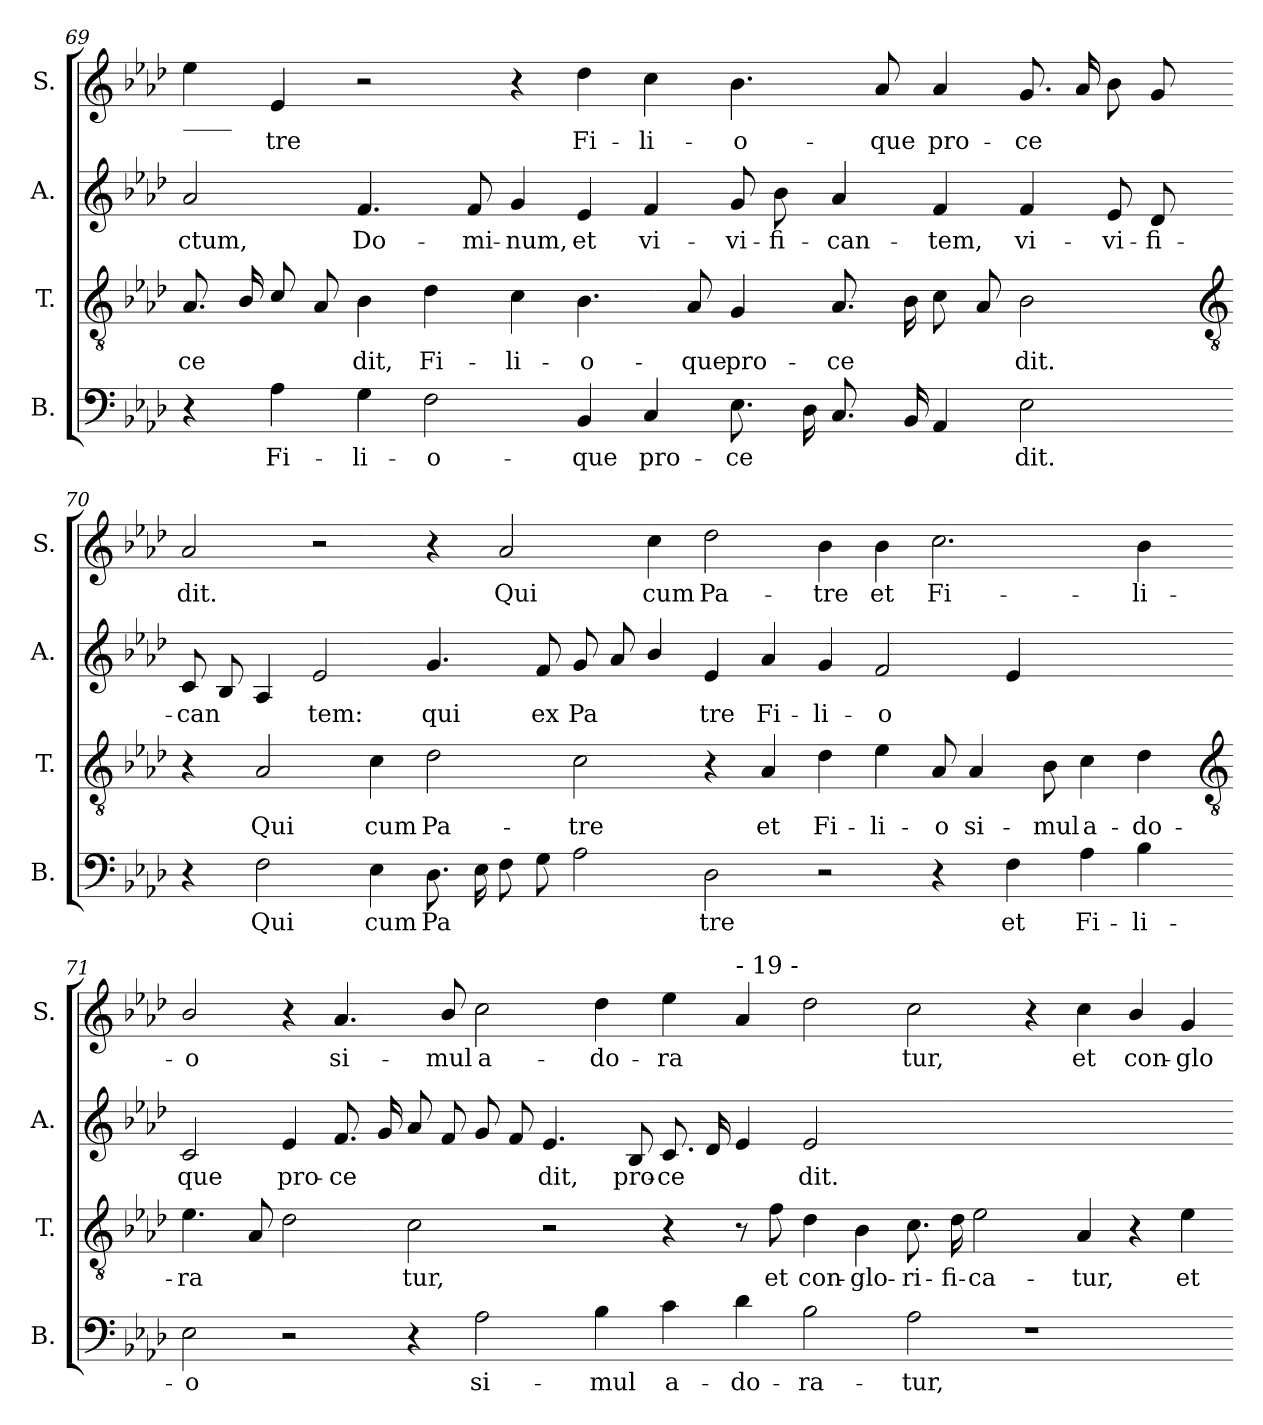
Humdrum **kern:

**kern	**text	**kern	**text	**kern	**text	**kern	**text
*part4	*part4	*part3	*part3	*part2	*part2	*part1	*part1
*staff4	*staff4	*staff3	*staff3	*staff2	*staff2	*staff1	*staff1
*I"B.	*	*I"T.	*	*I"A.	*	*I"S.	*
*I'B.	*	*I'T.	*	*I'A.	*	*I'S.	*
!!LO:LB:g=z
*clefF4	*	*clefGv2	*	*clefG2	*	*clefG2	*
*k[b-e-a-d-]	*	*k[b-e-a-d-]	*	*k[b-e-a-d-]	*	*k[b-e-a-d-]	*
*A-:	*	*A-:	*	*A-:	*	*A-:	*
=69	=69	=69	=69	=69	=69	=69	=69
!	!	!	!	!	!	!LO:TX:b:t=____	!
!	!	!	!LO:LY:b	!	!LO:LY:b	!	!
4r	.	8.A-/	-ce	2a-	ctum,	4ee-	.
.	.	16B-/	.	.	.	.	.
!	!LO:LY:b	!	!	!	!	!	!LO:LY:b
4A-	Fi-	8c/	.	.	.	4e-	tre
.	.	8A-/	.	.	.	.	.
!	!LO:LY:b	!	!LO:LY:b	!	!LO:LY:b	!	!
4G	-li-	4B-	dit,	4.f	Do-	2r	.
!	!LO:LY:b	!	!LO:LY:b	!	!	!	!
2F	-o-	4d-	Fi-	.	.	.	.
!	!	!	!	!	!LO:LY:b	!	!
.	.	.	.	8f	-mi-	.	.
!	!	!	!LO:LY:b	!	!LO:LY:b	!	!
.	.	4c	-li-	4g	-num,	4r	.
!	!LO:LY:b	!	!LO:LY:b	!	!LO:LY:b	!	!LO:LY:b
4BB-	-que	4.B-	-o-	4e-	et	4dd-	Fi-
!	!LO:LY:b	!	!	!	!LO:LY:b	!	!LO:LY:b
4C	pro-	.	.	4f	vi-	4cc	-li-
!	!	!	!LO:LY:b	!	!	!	!
.	.	8A-	-que	.	.	.	.
!	!LO:LY:b	!	!LO:LY:b	!	!LO:LY:b	!	!LO:LY:b
8.E-	-ce	4G	pro-	8g	-vi-	4.b-	-o-
!	!	!	!	!	!LO:LY:b	!	!
.	.	.	.	8b-	-fi-	.	.
16D-	.	.	.	.	.	.	.
!	!	!	!LO:LY:b	!	!LO:LY:b	!	!
8.C	.	8.A-	-ce	4a-	-can-	.	.
!	!	!	!	!	!	!	!LO:LY:b
.	.	.	.	.	.	8a-	-que
16BB-	.	16B-	.	.	.	.	.
!	!	!	!	!	!LO:LY:b	!	!LO:LY:b
4AA-	.	8c	.	4f	-tem,	4a-	pro-
.	.	8A-	.	.	.	.	.
!	!LO:LY:b	!	!LO:LY:b	!	!LO:LY:b	!	!LO:LY:b
2E-	dit.	2B-	dit.	4f	vi-	8.g	-ce
.	.	.	.	.	.	16a-	.
!	!	!	!	!	!LO:LY:b	!	!
.	.	.	.	8e-	-vi-	8b-	.
!	!	!	!	!	!LO:LY:b	!	!
.	.	.	.	8d-	-fi-	8g	.
!!LO:LB:g=z
=70-	=70-	=70-	=70-	=70-	=70-	=70-	=70-
*	*	*clefGv2	*	*	*	*	*
!	!	!	!	!	!LO:LY:b	!	!LO:LY:b
4r	.	4r	.	8c	-can	2a-	dit.
.	.	.	.	8B-	.	.	.
!	!LO:LY:b	!	!LO:LY:b	!	!	!	!
2F	Qui	2A-	Qui	4A-	.	.	.
!	!	!	!	!	!LO:LY:b	!	!
.	.	.	.	2e-	tem:	2r	.
!	!LO:LY:b	!	!LO:LY:b	!	!	!	!
4E-	cum	4c	cum	.	.	.	.
!	!LO:LY:b	!	!LO:LY:b	!	!LO:LY:b	!	!
8.D-	Pa	2d-	Pa-	4.g	qui	4r	.
16E-	.	.	.	.	.	.	.
!	!	!	!	!	!	!	!LO:LY:b
8F	.	.	.	.	.	2a-	Qui
!	!	!	!	!	!LO:LY:b	!	!
8G	.	.	.	8f	ex	.	.
!	!	!	!LO:LY:b	!	!LO:LY:b	!	!
2A-	.	2c	-tre	8g	Pa	.	.
.	.	.	.	8a-	.	.	.
!	!	!	!	!	!	!	!LO:LY:b
.	.	.	.	4b-/	.	4cc	cum
!	!LO:LY:b	!	!	!	!LO:LY:b	!	!LO:LY:b
2D-	tre	4r	.	4e-	tre	2dd-	Pa-
!	!	!	!LO:LY:b	!	!LO:LY:b	!	!
.	.	4A-	et	4a-	Fi-	.	.
!	!	!	!LO:LY:b	!	!LO:LY:b	!	!LO:LY:b
2r	.	4d-	Fi-	4g	-li-	4b-	-tre
!	!	!	!LO:LY:b	!	!LO:LY:b	!	!LO:LY:b
.	.	4e-	-li-	2f	-o	4b-	et
!	!	!	!LO:LY:b	!	!	!	!LO:LY:b
4r	.	8A-	-o	.	.	2.cc	Fi-
!	!	!	!LO:LY:b	!	!	!	!
.	.	4A-	si-	.	.	.	.
!	!LO:LY:b	!	!	!	!	!	!
4F	et	.	.	4e-	.	.	.
!	!	!	!LO:LY:b	!	!	!	!
.	.	8B-	-mul	.	.	.	.
!	!LO:LY:b	!	!LO:LY:b	!	!	!	!
4A-	Fi-	4c	a-	2ryy	.	.	.
!	!LO:LY:b	!	!LO:LY:b	!	!	!	!LO:LY:b
4B-	-li-	4d-	-do-	.	.	4b-	-li-
!!LO:LB:g=z
=71-	=71-	=71-	=71-	=71-	=71-	=71-	=71-
*	*	*clefGv2	*	*	*	*	*
!	!LO:LY:b	!	!LO:LY:b	!	!LO:LY:b	!	!LO:LY:b
2E-	-o	4.e-	-ra	2c	que	2b-/	-o
.	.	8A-	.	.	.	.	.
!	!	!	!	!	!LO:LY:b	!	!
2r	.	2d-	.	4e-	pro-	4r	.
!	!	!	!	!	!LO:LY:b	!	!LO:LY:b
.	.	.	.	8.f	-ce	4.a-	si-
.	.	.	.	16g	.	.	.
!	!	!	!LO:LY:b	!	!	!	!
4r	.	2c	tur,	8a-	.	.	.
!	!	!	!	!	!	!	!LO:LY:b
.	.	.	.	8f	.	8b-/	-mul
!	!LO:LY:b	!	!	!	!	!	!LO:LY:b
2A-	si-	.	.	8g	.	2cc	a-
.	.	.	.	8f	.	.	.
!	!	!	!	!	!LO:LY:b	!	!
.	.	2r	.	4.e-	dit,	.	.
!	!LO:LY:b	!	!	!	!	!	!LO:LY:b
4B-	-mul	.	.	.	.	4dd-	-do-
!	!	!	!	!	!LO:LY:b	!	!
.	.	.	.	8B-	pro-	.	.
!	!LO:LY:b	!	!	!	!LO:LY:b	!	!LO:LY:b
4c	a-	4r	.	8.c	-ce	4ee-	-ra
.	.	.	.	16d-	.	.	.
!	!	!	!	!	!	!LO:TX:a:t=- 19 -	!
!	!LO:LY:b	!	!	!	!	!	!
4d-	-do-	8r	.	4e-	.	4a-	.
!	!	!	!LO:LY:b	!	!	!	!
.	.	8f	et	.	.	.	.
!	!LO:LY:b	!	!LO:LY:b	!	!LO:LY:b	!	!
2B-	-ra-	4d-	con-	2e-	dit.	2dd-	.
!	!	!	!LO:LY:b	!	!	!	!
.	.	4B-	-glo-	.	.	.	.
!	!LO:LY:b	!	!LO:LY:b	!	!	!	!LO:LY:b
2A-	-tur,	8.c	-ri-	1.ryy	.	2cc	tur,
!	!	!	!LO:LY:b	!	!	!	!
.	.	16d-	-fi-	.	.	.	.
!	!	!	!LO:LY:b	!	!	!	!
.	.	2e-	-ca-	.	.	.	.
1r	.	.	.	.	.	4r	.
!	!	!	!LO:LY:b	!	!	!	!LO:LY:b
.	.	4A-	-tur,	.	.	4cc	et
!	!	!	!	!	!	!	!LO:LY:b
.	.	4r	.	.	.	4b-/	con-
!	!	!	!LO:LY:b	!	!	!	!LO:LY:b
.	.	4e-	et	.	.	4g	-glo-
=-	=-	=-	=-	=-	=-	=-	=-
*-	*-	*-	*-	*-	*-	*-	*-
